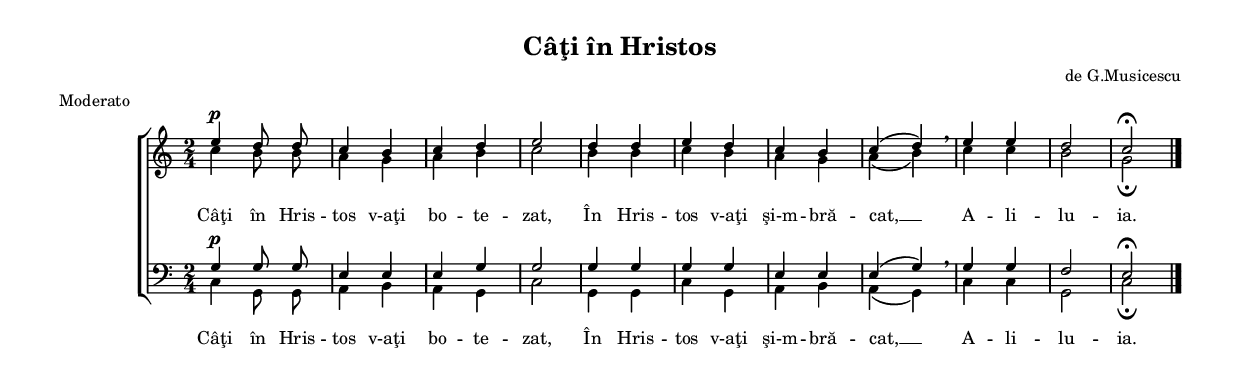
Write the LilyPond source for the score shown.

\version "2.19.80"
\include "defines.ly"
\include "preamble.ly"

\header {
  title = "Câţi în Hristos"
  composer = "de G.Musicescu"
  meter = "Moderato"
}

global = {
  \globalPreamble
  \key c \major
  \time 2/4
}

womenWords = \lyricmode {
  Câţi în Hris -- tos v-aţi bo -- te -- zat,
  În Hris -- tos v-aţi şi-m -- bră -- cat, __
  A -- li -- lu -- ia.
}
menWords = \womenWords

sopMusic = \relative c' {
  \autoBeamOff

  % Câţi în Hristos v-aţi botezat,
  e'4^\p d8 d8
  c4 b4
  c4 d4
  e2

  % În Hristos v-aţi şi-mbrăcat,
  d4 d4
  e4 d4
  c4 b4
  c4( d4) \breathe

  % Aliluia.
  e4 e4
  d2
  c2^\fermata \bar "|."
}

altoMusic = \relative c' {
  \autoBeamOff

  % Câţi în Hristos v-aţi botezat,
  c'4 b8 b8
  a4 g4
  a4 b4
  c2

  % În Hristos v-aţi şi-mbrăcat,
  b4 b4
  c4 b4
  a4 g4
  a4( b4)

  % Aliluia.
  c4 c4
  b2
  g2_\fermata
}

tenorMusic = \relative c' {
  \autoBeamOff

  % Câţi în Hristos v-aţi botezat,
  g4^\p g8 g8
  e4 e4
  e4 g4
  g2

  % În Hristos v-aţi şi-mbrăcat,
  g4 g4
  g4 g4
  e4 e4
  e4( g4) \breathe

  % Aliluia.
  g4 g4
  f2
  e2^\fermata
}

bassMusic = \relative c' {
  \autoBeamOff

  % Câţi în Hristos v-aţi botezat,
  c,4 g8 g8
  a4 b4
  a4 g4
  c2

  % În Hristos v-aţi şi-mbrăcat,
  g4 g4
  c4 g4
  a4 b4
  a4( g4)

  % Aliluia.
  c4 c4
  g2
  c2_\fermata
}

\include "two-staves.ly"
